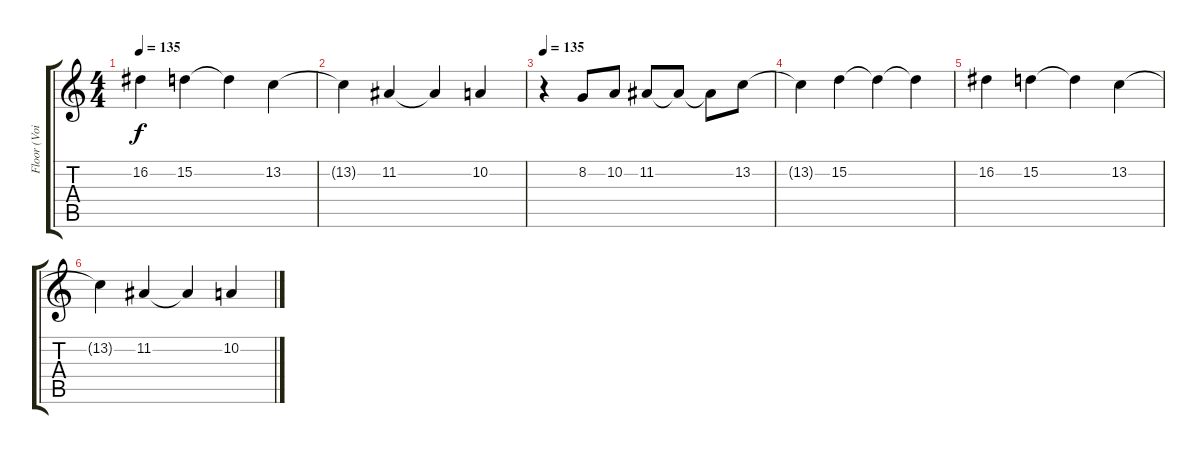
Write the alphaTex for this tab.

\track ("Floor (Voice)" "Floor (Voi") {instrument lead2sawtooth}
\staff {score tabs}
\tuning (E4 B3 G3 D3 A2 E2) {hide}
\ts (4 4)
\tempo 135
\clef g2
\ks c
16.2.4{dy f} 15.2.4 15.2{t}.4 13.2.4 |
13.2{t}.4 11.2.4 11.2{t}.4 10.2.4 |
\tempo 135
r.4 8.2.8 10.2.8 11.2.8 11.2{t}.8 11.2{t}.8 13.2.8 |
13.2{t}.4 15.2.4 15.2{t}.4 15.2{t}.4 |
16.2.4 15.2.4 15.2{t}.4 13.2.4 |
13.2{t}.4 11.2.4 11.2{t}.4 10.2.4
